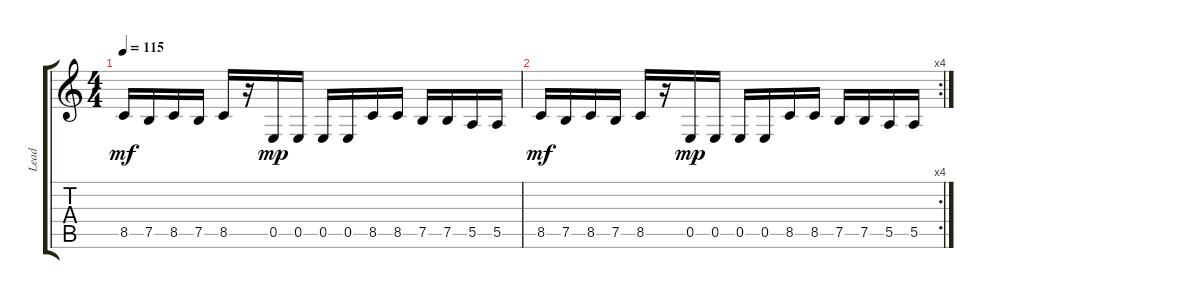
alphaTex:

\track ("Lead" "Lead") {instrument distortionguitar}
\staff {score tabs}
\tuning (B3 Gb3 D3 A2 E2 B1) {hide}
\ts (4 4)
\tempo 115
\clef g2
\ks c
8.5.16{dy mf} 7.5.16 8.5.16 7.5.16 8.5.16 r.16 0.5.16{dy mp} 0.5.16 0.5.16 0.5.16 8.5.16 8.5.16 7.5.16 7.5.16 5.5.16 5.5.16 |
\rc 4
8.5.16{dy mf} 7.5.16 8.5.16 7.5.16 8.5.16 r.16 0.5.16{dy mp} 0.5.16 0.5.16 0.5.16 8.5.16 8.5.16 7.5.16 7.5.16 5.5.16 5.5.16
